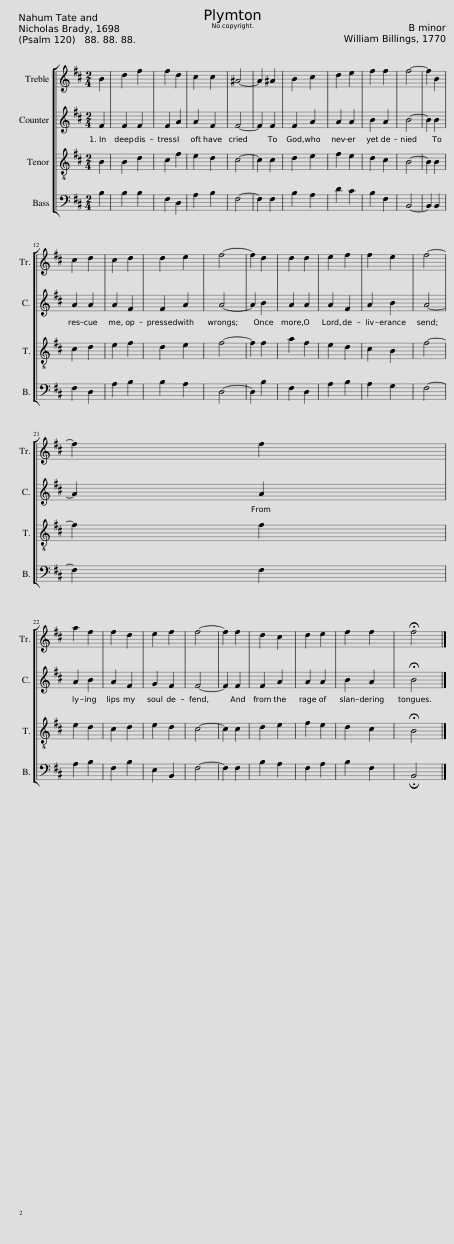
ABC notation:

X:1
%%score [ 1 2 3 4 ]
L:1/8
M:2/4
I:linebreak $
K:D
V:1 treble
V:2 treble
V:3 treble-8
V:4 bass
V:1
 B2 | d2 f2 | f2 d2 | c2 c2 | ^A4- | %5
 A2 ^A2 | B2 c2 | d2 e2 | f2 f2 | f4- | %10
 f2 B2 |$ c2 d2 | c2 d2 | d2 e2 | f4- | %15
 f2 d2 | d2 d2 | e2 f2 | f2 e2 | f4- |$ %20
 f2 f2 |$ a2 f2 | f2 d2 | e2 f2 | f4- | %25
 f2 f2 | d2 c2 | d2 e2 | f2 f2 | !fermata!f4 |] %30
V:2
 F2 | F2 F2 | F2 A2 | A2 F2 | F4- | %5
 F2 F2 | F2 A2 | A2 A2 | B2 A2 | B4- | %10
 B2 B2 |$ A2 A2 | A2 F2 | F2 A2 | A4- | %15
 A2 B2 | A2 A2 | A2 F2 | A2 B2 | A4- |$ %20
 A2 A2 |$ A2 B2 | A2 F2 | G2 F2 | F4- | %25
 F2 F2 | F2 A2 | A2 A2 | B2 A2 | !fermata!B4 |] %30
V:3
 B2 | B2 d2 | c2 f2 | e2 d2 | c4- | %5
 c2 c2 | d2 e2 | f2 e2 | d2 c2 | B4- | %10
 B2 B2 |$ c2 d2 | e2 f2 | d2 e2 | f4- | %15
 f2 f2 | a2 f2 | e2 d2 | c2 B2 | f4- |$ %20
 f2 f2 |$ e2 d2 | c2 d2 | e2 d2 | c4- | %25
 c2 c2 | d2 e2 | f2 e2 | d2 c2 | !fermata!B4 |] %30
V:4
 B,2 | B,2 B,2 | F,2 D,2 | A,2 B,2 | F,4- | %5
 F,2 F,2 | B,2 A,2 | D2 C2 | B,2 F,2 | B,,4- | %10
 B,,2 B,,2 |$ F,2 D,2 | A,2 B,2 | B,2 A,2 | D,4- | %15
 D,2 B,2 | F,2 D,2 | A,2 B,2 | A,2 G,2 | F,4- |$ %20
 F,2 F,2 |$ A,2 B,2 | F,2 B,2 | E,2 B,,2 | F,4- | %25
 F,2 F,2 | B,2 A,2 | F,2 A,2 | B,2 F,2 | !fermata!B,,4 |] %30
